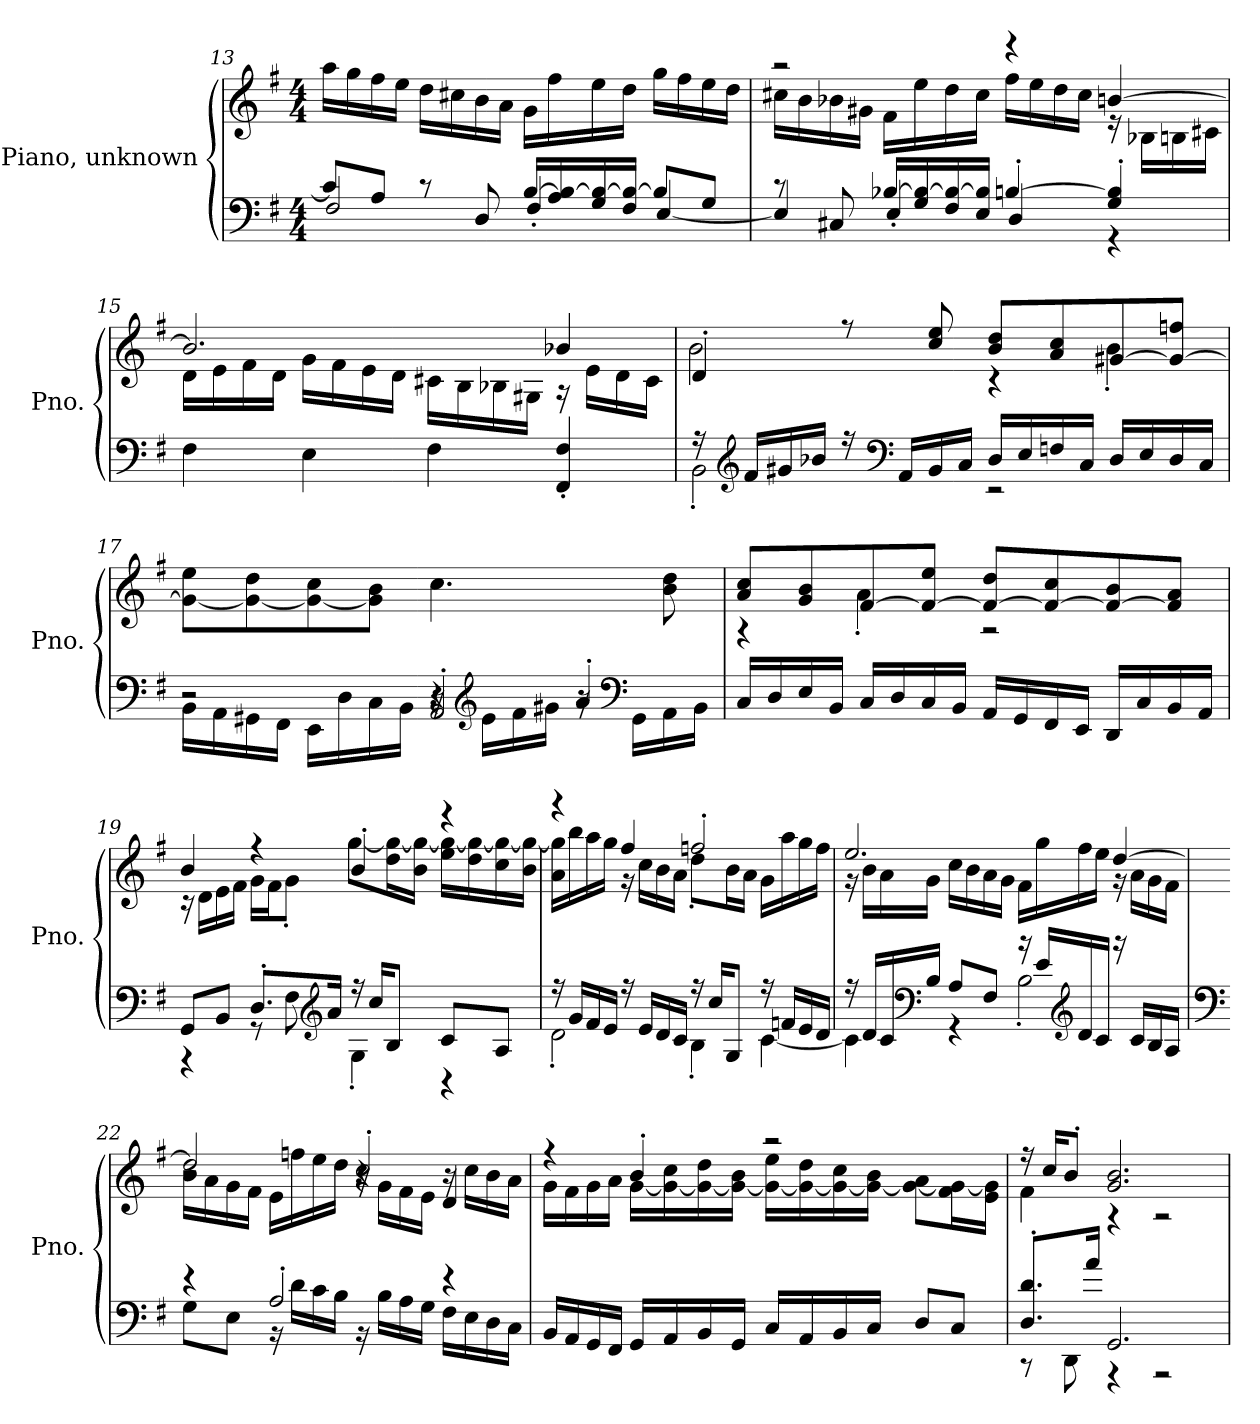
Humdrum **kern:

**kern	**kern
*part1	*part1
*staff2	*staff1
*I"Piano, unknown	*
*I'Pno.	*
!!LO:PB:g=z
*clefF4	*clefG2
*k[f#]	*k[f#]
*M4/4	*M4/4
=13	=13
*^	*
8c#/L]	2F#/	16aa\LL
.	.	16gg\
8A/J	.	16ff#\
.	.	16ee\JJ
8r	.	16dd\LL
.	.	16cc#X\
8D/	.	16b\
.	.	16a\JJ
[16B/LL	4F#'/	16g\LL
16A/ 16B/_	.	16ff#\
16G/ 16B/_	.	16ee\
16F#/ 16B/_JJ	.	16dd\JJ
8B/L]	[4E/	16gg\LL
.	.	16ff#\
8G/J	.	16ee\
.	.	16dd\JJ
=14	=14	=14
*	*	*^
8r	4E/]	2r	16cc#X\LL
.	.	.	16b\
8C#X/	.	.	16b-X\
.	.	.	16g#X\JJ
[16B-X/LL	4E'/	.	16f#\LL
16G/ 16B-/_	.	.	16ee\
16F#/ 16B-/_	.	.	16dd\
16E/ 16B-/]JJ	.	.	16cc#\JJ
[4Bn'/	4D/	4r	16ff#\LL
.	.	.	16ee\
.	.	.	16dd\
.	.	.	16cc#\JJ
4G/' 4B/]'	4r	[4bn/	16r
.	.	.	16B-X\LL
.	.	.	16Bn\
.	.	.	16c#X\JJ
*v	*v	*	*
!!LO:LB:g=z	!!
=15	=15	=15
4F#\	2.b/]	16d\LL
.	.	16e\
.	.	16f#\
.	.	16d\JJ
4E\	.	16g\LL
.	.	16f#\
.	.	16e\
.	.	16d\JJ
4F#\	.	16c#X\LL
.	.	16B\
.	.	16B-X\
.	.	16G#X\JJ
4FF#/' 4F#/'	4b-X/	16r
.	.	16e\LL
.	.	16d\
.	.	16c#\JJ
=16	=16	=16
*^	*	*
16r	2BB'\	4d'/	2b\
*clefG2	*	*	*
16f#/LL	.	.	.
16g#X/	.	.	.
16b-X/JJ	.	.	.
16r	.	8r	.
*clefF4	*	*	*
16AA/LL	.	.	.
16BB/	.	8cc/ 8ee/	.
16C/JJ	.	.	.
16D/LL	2r	8b/ 8dd/L	4r
16E/	.	.	.
16Fn/	.	8a/ 8cc/	.
16C/JJ	.	.	.
16D/LL	.	[8g#X/	4b'\
16E/	.	.	.
16D/	.	8g#/_ 8ffn/J	.
16C/JJ	.	.	.
*	*	*v	*v
!!LO:LB:g=z
=17	=17	=17
*	*^	*
2r	16BB\LL	2r	8g#\_ 8ee\L
.	16AA\	.	.
.	16GG#X\	.	8g#\_ 8dd\
.	16FF#\JJ	.	.
.	16EE\LL	.	8g#\_ 8cc\
.	16D\	.	.
.	16C\	.	8g#\] 8b\J
.	16BB\JJ	.	.
4r	16r	2AA'/	4.cc\
*clefG2	*	*	*
.	16e\LL	.	.
.	16f#\	.	.
.	16g#X\JJ	.	.
4a'/	16r	.	.
*clefF4	*	*	*
.	16GG#\LL	.	.
.	16AA\	.	8b\ 8dd\
.	16BB\JJ	.	.
*v	*v	*v	*
=18	=18
*	*^
16C/LL	8a/ 8cc/L	4r
16D/	.	.
16E/	8g/ 8b/	.
16BB/JJ	.	.
16C/LL	[8f#/	4a'\
16D/	.	.
16C/	8f#/_ 8ee/J	.
16BB/JJ	.	.
16AA/LL	8f#/_ 8dd/L	2r
16GG/	.	.
16FF#/	8f#/_ 8cc/	.
16EE/JJ	.	.
16DD/LL	8f#/_ 8b/	.
16C/	.	.
16BB/	8f#/] 8a/J	.
16AA/JJ	.	.
!!LO:LB:g=z	!!
=19	=19	=19
*^	*	*
8GG/L	4r	4b/	16r
.	.	.	16d\LL
8BB/J	.	.	16e\
.	.	.	16f#\JJ
8.D'/L	8r	4r	16g\LL
.	.	.	16f#\J
.	8F#\	.	8g'\J
*clefG2	*	*	*
16a/Jk	.	.	.
16r	4G'\	4b'/	[8gg\L
16cc/KL	.	.	.
8B/J	.	.	16dd\ 16gg\_L
.	.	.	16b\ 16gg\_JJ
8c/L	4r	4r	16ee\ 16gg\_LL
.	.	.	16dd\ 16gg\_
8A/J	.	.	16cc\ 16gg\_
.	.	.	16b\ 16gg\_JJ
=20	=20	=20	=20
16r	2d'\	4r	16a\ 16gg\]LL
16g/LL	.	.	16bb\
16f#/	.	.	16aa\
16e/JJ	.	.	16gg\JJ
16r	.	4ff#/	16r
16e/LL	.	.	16cc\LL
16d/	.	.	16b\
16c/JJ	.	.	16a\JJ
16r	4B'\	2ffn'/	8dd'\L
16cc/KL	.	.	.
8G/J	.	.	16b\L
.	.	.	16a\JJ
16r	[4c\	.	16g\LL
16fn/LL	.	.	16aa\
16e/	.	.	16gg\
16d/JJ	.	.	16ff\JJ
!!LO:LB:g=z	!!
=21	=21	=21	=21
16r	4c\]	2.ee/	16r
16d/LL	.	.	16b\LL
16c/	.	.	16a\
*clefF4	*	*	*
16B/JJ	.	.	16g\JJ
8A/L	4r	.	16cc\LL
.	.	.	16b\
8F#/J	.	.	16a\
.	.	.	16g\JJ
16r	2B'\	.	16f#\LL
16e/LL	.	.	16gg\
*clefG2	*	*	*
16d/	.	.	16ff#\
16c/JJ	.	.	16ee\JJ
16r	.	[4dd/	16r
16c/LL	.	.	16a\LL
16B/	.	.	16g\
16A/JJ	.	.	16f#\JJ
*	*	*v	*v
=22	=22	=22
*clefF4	*	*
*	*	*^
*	*	*	*^
4r	8G\L	2dd/]	16b\LL	2r
.	.	.	16a\	.
.	8E\J	.	16g\	.
.	.	.	16f#\JJ	.
2A'/	16r	.	16e\LL	.
.	16d\LL	.	16ffn\	.
.	16c\	.	16ee\	.
.	16B\JJ	.	16dd\JJ	.
.	16r	2cc'/	16r	4r
.	16B\LL	.	16g\LL	.
.	16A\	.	16f#\	.
.	16G\JJ	.	16e\JJ	.
4r	16F#\LL	.	16r	4d/
.	16E\	.	16cc\LL	.
.	16D\	.	16b\	.
.	16C\JJ	.	16a\JJ	.
*v	*v	*	*	*
*	*	*v	*v
!!LO:LB:g=z
=23	=23	=23
16BB/LL	4r	16g\LL
16AA/	.	16f#\
16GG/	.	16g\
16FF#/JJ	.	16a\JJ
16GG/LL	4b'/	[16g\LL
16AA/	.	16g\_ 16cc\
16BB/	.	16g\_ 16dd\
16GG/JJ	.	16g\_ 16b\JJ
16C/LL	2r	16g\_ 16ee\LL
16AA/	.	16g\_ 16dd\
16BB/	.	16g\_ 16cc\
16C/JJ	.	16g\_ 16b\JJ
8D/L	.	8g\_ 8a\L
8C/J	.	16f#\ 16g\_L
.	.	16e\ 16g\]JJ
=24	=24	=24
*^	*	*
8.D/' 8.d/'L	8r	16r	4f#\
.	.	16cc/KL	.
.	8DD\	8b'/J	.
16a/Jk	.	.	.
2.GG/	4r	2.g/ 2.b/	4r
.	2r	.	2r
*v	*v	*	*
*	*v	*v
=	=
*-	*-
